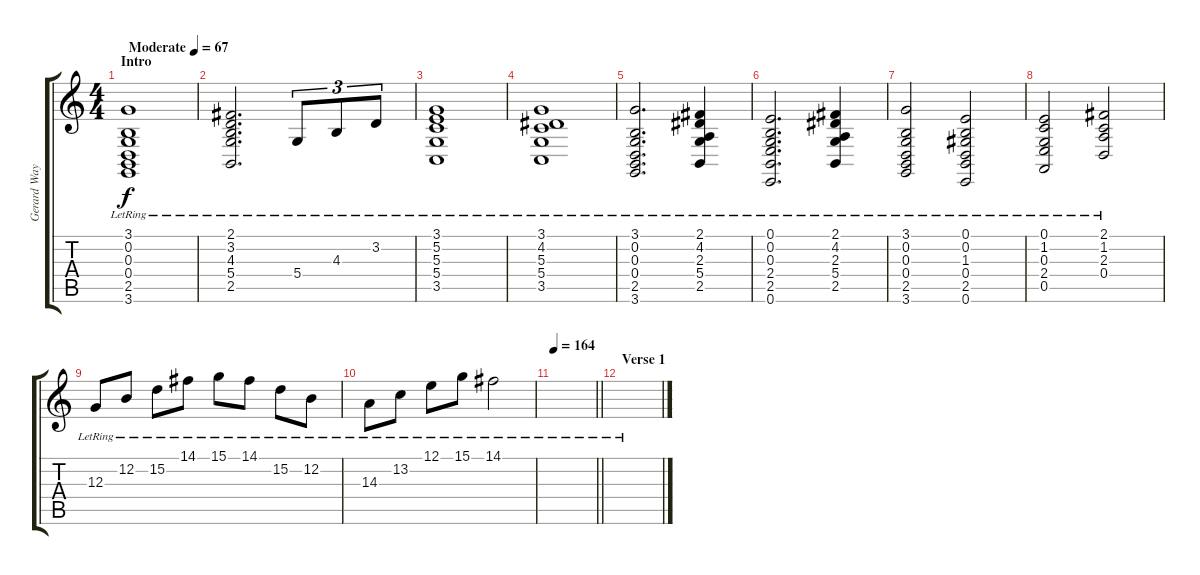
\track ("Gerard Way" "Gerard Way") {instrument acousticgrandpiano}
\staff {score tabs}
\tuning (E4 B3 G3 D3 A2 E2) {hide}
\ts (4 4)
\section ("" "Intro")
\tempo (67 "Moderate")
\clef g2
\ks c
(3.1{lr} 0.2{lr} 0.3{lr} 0.4{lr} 2.5{lr} 3.6{lr}).1{dy f instrument acousticgrandpiano} |
(2.1{lr} 3.2{lr} 4.3{lr} 5.4{lr} 2.5{lr}).2{d} 5.4{lr}.8{tu (3 2)} 4.3{lr}.8{tu (3 2)} 3.2{lr}.8{tu (3 2)} |
(3.1{lr} 5.2{lr} 5.3{lr} 5.4{lr} 3.5{lr}).1 |
(3.1{lr} 4.2{lr} 5.3{lr} 5.4{lr} 3.5{lr}).1 |
(3.1{lr} 0.2{lr} 0.3{lr} 0.4{lr} 2.5{lr} 3.6{lr}).2{d} (2.1{lr} 4.2{lr} 2.3{lr} 5.4{lr} 2.5{lr}).4 |
(0.1{lr} 0.2{lr} 0.3{lr} 2.4{lr} 2.5{lr} 0.6{lr}).2{d} (2.1{lr} 4.2{lr} 2.3{lr} 5.4{lr} 2.5{lr}).4 |
(3.1{lr} 0.2{lr} 0.3{lr} 0.4{lr} 2.5{lr} 3.6{lr}).2 (0.1{lr} 0.2{lr} 1.3{lr} 0.4{lr} 2.5{lr} 0.6{lr}).2 |
(0.1{lr} 1.2{lr} 0.3{lr} 2.4{lr} 0.5{lr}).2 (2.1{lr} 1.2{lr} 2.3{lr} 0.4{lr}).2 |
12.3{lr}.8 12.2{lr}.8 15.2{lr}.8 14.1{lr}.8 15.1{lr}.8 14.1{lr}.8 15.2{lr}.8 12.2{lr}.8 |
14.3{lr}.8 13.2{lr}.8 12.1{lr}.8 15.1{lr}.8 14.1{lr}.2 |
\tempo 164
\barLineRight lightlight
|
\section ("" "Verse 1")
